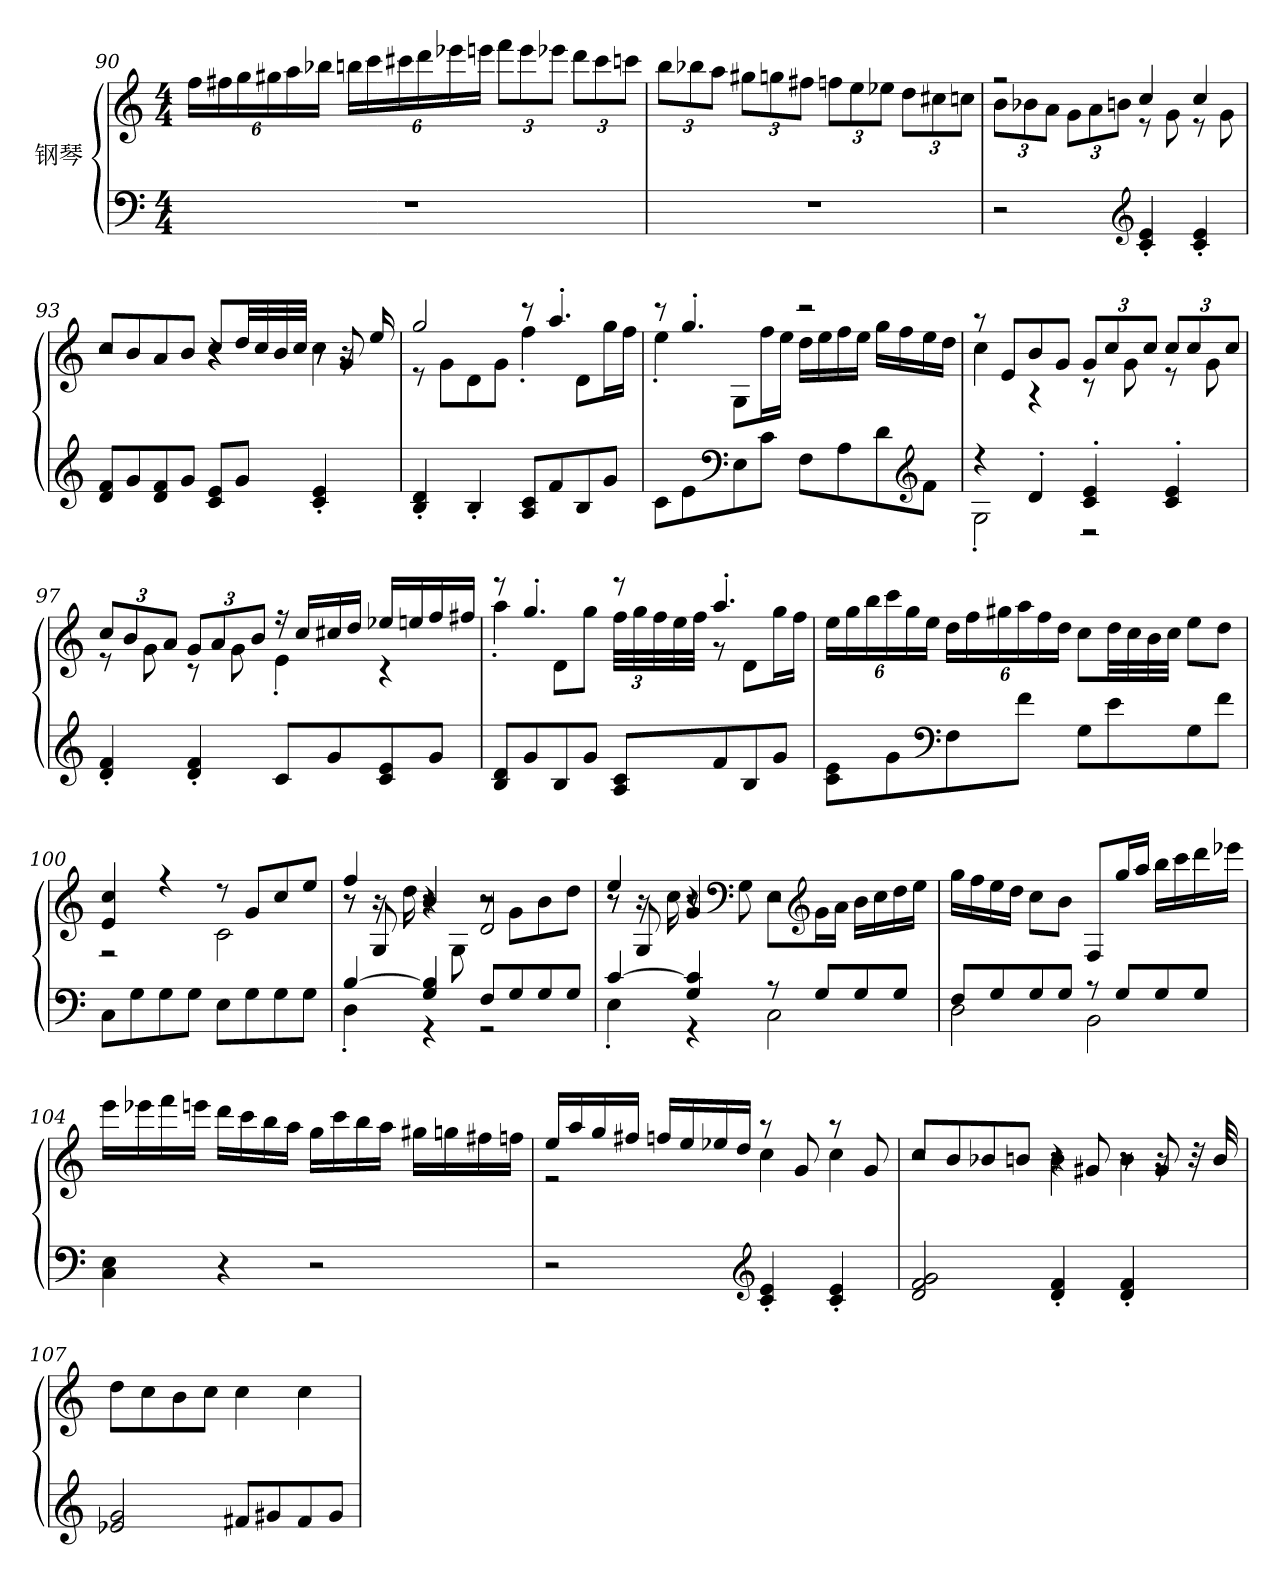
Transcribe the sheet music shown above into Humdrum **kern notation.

**kern	**kern
*part1	*part1
*staff2	*staff1
*I"钢琴	*
!!LO:LB:g=z
*clefF4	*clefG2
*k[]	*k[]
*M4/4	*M4/4
*	*Xbrackettup
=90	=90
1r	24ff\LL
.	24ff#X\
.	24gg\
.	24gg#X\
.	24aa\
.	24bb-X\JJ
.	24bbn\LL
.	24ccc\
.	24ccc#X\
.	24ddd\
.	24eee-X\
.	24eeen\JJ
.	12fff\L
.	12eee\
.	12eee-X\J
.	12ddd\L
.	12ccc#\
.	12cccn\J
=91	=91
1r	12bb\L
.	12bb-X\
.	12aa\J
.	12gg#X\L
.	12ggn\
.	12ff#X\J
.	12ffn\L
.	12ee\
.	12ee-X\J
.	12dd\L
.	12cc#X\
.	12ccn\J
!!LO:LB:g=z
=92	=92
*	*^
2r	2r	12b\L
.	.	12b-X\
.	.	12a\J
.	.	12g\L
.	.	12a\
.	.	12bn\J
*clefG2	*	*
4c/' 4e/'	4cc/	8r
.	.	8g\
4c/' 4e/'	4cc/	8r
.	.	8g\
=93	=93	=93
*	*	*^
8d/ 8f/L	8cc/L	2r	2r
8g/	8b/	.	.
8d/ 8f/	8a/	.	.
8g/J	8b/J	.	.
8c/ 8e/L	8cc/L	4r	4r
8g/J	32dd/LL	.	.
.	32cc/	.	.
.	32b/	.	.
.	32cc/JJJ	.	.
4c/' 4e/'	8r	4cc\	8r
.	16r	.	8g/
.	16ee/	.	.
*	*	*v	*v
=94	=94	=94
4B/' 4d/'	2gg/	8r
.	.	8g\L
4B'/	.	8d\
.	.	8g\J
8A/ 8c/L	8r	4ff'\
8f/	4.aa'/	.
8B/	.	8d\L
8g/J	.	16gg\L
.	.	16ff\JJ
!!LO:PB:g=z	!!
=95	=95	=95
8c\L	8r	4ee'\
8e\	4.gg'/	.
*clefF4	*	*
8E\	.	8G\L
8c\J	.	16ff\L
.	.	16ee\JJ
8F\L	2r	16dd\LL
.	.	16ee\
8A\	.	16ff\
.	.	16ee\JJ
8d\	.	16gg\LL
.	.	16ff\
*clefG2	*	*
8f\J	.	16ee\
.	.	16dd\JJ
=96	=96	=96
*^	*	*
4r	2G'\	8r	4cc\
.	.	8e/L	.
4d'/	.	8b/	4r
.	.	8g/J	.
4c/' 4e/'	2r	12g/L	8r
.	.	12cc/	.
.	.	.	8g\
.	.	12cc/J	.
4c/' 4e/'	.	12cc/L	8r
.	.	12cc/	.
.	.	.	8g\
.	.	12cc/J	.
*v	*v	*	*
=97	=97	=97
4d/' 4f/'	12cc/L	8r
.	12b/	.
.	.	8g\
.	12a/J	.
4d/' 4f/'	12g/L	8r
.	12a/	.
.	.	8g\
.	12b/J	.
8c/L	16r	4e'\
.	16cc/LL	.
8g/	16cc#X/	.
.	16dd/JJ	.
8c/ 8e/	16ee-X/LL	4r
.	16een/	.
8g/J	16ff/	.
.	16ff#X/JJ	.
!!LO:LB:g=z	!!
=98	=98	=98
8B/ 8d/L	8r	4aa'\
8g/	4.gg'/	.
8B/	.	8d\L
8g/J	.	8gg\J
8A/ 8c/L	8r	48ff\LLL
.	.	48gg\
.	.	48ff\
.	.	32ee\
.	.	32ff\JJJ
8f/	4.aa'/	8r
8B/	.	8d\L
8g/J	.	16gg\L
.	.	16ff\JJ
*	*v	*v
=99	=99
8c\ 8e\L	24ee\LL
.	24gg\
.	24bb\
8g\	24ccc\
.	24gg\
.	24ee\JJ
*clefF4	*
8F\	24dd\LL
.	24ff\
.	24gg#X\
8f\J	24aa\
.	24ff\
.	24dd\JJ
8G\L	8cc\L
8e\	32dd\LL
.	32cc\
.	32b\
.	32cc\JJJ
8G\	8ee\L
8f\J	8dd\J
=100	=100
*	*^
8C\L	4e/ 4cc/	2r
8G\	.	.
8G\	4r	.
8G\J	.	.
8E\L	8r	2c\
8G\	8g/L	.
8G\	8cc/	.
8G\J	8ee/J	.
!!LO:LB:g=z
=101	=101	=101
*^	*	*^
[4B/	4D'\	4ff/	8r	8r
.	.	.	16r	8G/
.	.	.	16dd\	.
4G/ 4B/]	4r	4b/	8r	4r
.	.	.	8G\	.
8F/L	2r	2d/	8r	2r
8G/	.	.	8g\L	.
8G/	.	.	8b\	.
8G/J	.	.	8dd\J	.
=102	=102	=102	=102	=102
[4c/	4E'\	4ee/	8r	8r
.	.	.	16r	8G/
.	.	.	16cc\	.
4G/ 4c/]	4r	4g/	8r	4r
*	*	*clefF4	*	*
.	.	.	8G\	.
8r	2C\	2r	8E\L	2r
*	*	*clefG2	*	*
8G/L	.	.	16g\L	.
.	.	.	16a\JJ	.
8G/	.	.	16b\LL	.
.	.	.	16cc\	.
8G/J	.	.	16dd\	.
.	.	.	16ee\JJ	.
*	*	*v	*v	*v
=103	=103	=103
8F/L	2D\	16gg\LL
.	.	16ff\
8G/	.	16ee\
.	.	16dd\JJ
8G/	.	8cc\L
8G/J	.	8b\J
8r	2BB\	8F/L
8G/L	.	16gg/L
.	.	16aa/JJ
8G/	.	16bb\LL
.	.	16ccc\
8G/J	.	16ddd\
.	.	16eee-X\JJ
*v	*v	*
!!LO:LB:g=z
=104	=104
4C\ 4E\	16eee\LL
.	16eee-X\
.	16fff\
.	16eeen\JJ
4r	16ddd\LL
.	16ccc\
.	16bb\
.	16aa\JJ
2r	16gg\LL
.	16ccc\
.	16bb\
.	16aa\JJ
.	16gg#X\LL
.	16ggn\
.	16ff#X\
.	16ffn\JJ
=105	=105
*	*^
2r	16ee/LL	2r
.	16aa/	.
.	16gg/	.
.	16ff#X/JJ	.
.	16ffn/LL	.
.	16ee/	.
.	16ee-X/	.
.	16dd/JJ	.
*clefG2	*	*
4c/' 4e/'	8r	4cc\
.	8g/	.
4c/' 4e/'	8r	4cc\
.	8g/	.
!!LO:LB:g=z
=106	=106	=106
*	*	*^
2d/ 2f/ 2g/	8cc/L	2r	2r
.	8b/	.	.
.	8b-X/	.	.
.	8bn/J	.	.
4d/' 4f/'	8r	4b\	4r
.	8g#X/	.	.
4d/' 4f/'	8r	4b\	8r
.	16r	.	8g#/
.	32r	.	.
.	32b/	.	.
*	*v	*v	*v
=107	=107
2e-X/ 2g/	8dd\L
.	8cc\
.	8b\
.	8cc\J
8f#X/L	4cc\
8g#X/	.
8f#/	4cc\
8g#/J	.
=	=
*-	*-
